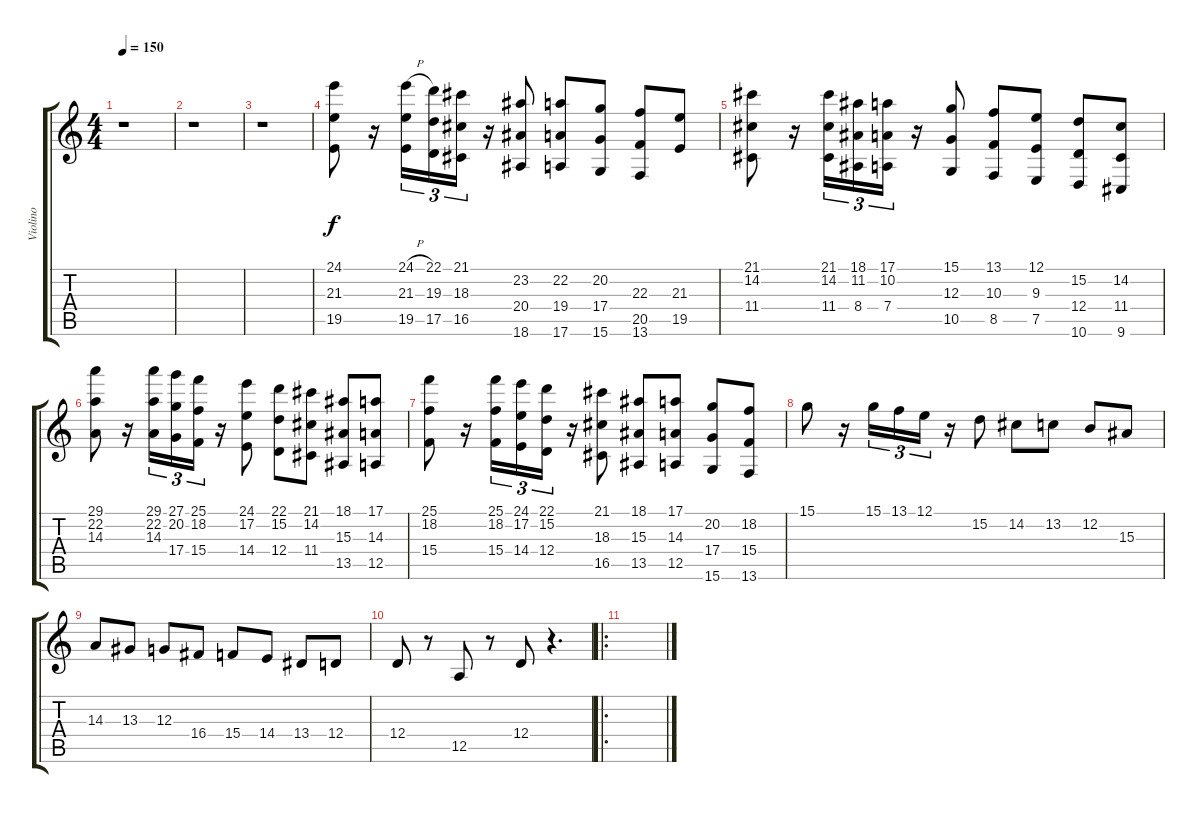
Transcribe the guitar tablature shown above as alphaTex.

\track ("Violino" "Violino") {instrument violin}
\staff {score tabs}
\tuning (E4 B3 G3 D3 A2 E2) {hide}
\ts (4 4)
\tempo 150
\clef g2
\ks c
r.1{dy f instrument violin} |
r.1 |
r.1 |
(24.1 21.3 19.5).8 r.16 (24.1{h} 21.3 19.5).16{tu (3 2)} (22.1 19.3 17.5).16{tu (3 2)} (21.1 18.3 16.5).16{tu (3 2)} r.16 (23.2 20.4 18.6).8 (22.2 19.4 17.6).8 (20.2 17.4 15.6).8 (22.3 20.5 13.6).8 (21.3 19.5).8 |
(21.1 14.2 11.4).8 r.16 (21.1 14.2 11.4).16{tu (3 2)} (18.1 11.2 8.4).16{tu (3 2)} (17.1 10.2 7.4).16{tu (3 2)} r.16 (15.1 12.3 10.5).8 (13.1 10.3 8.5).8 (12.1 9.3 7.5).8 (15.2 12.4 10.6).8 (14.2 11.4 9.6).8 |
(29.1 22.2 14.3).8 r.16 (29.1 22.2 14.3).16{tu (3 2)} (27.1 20.2 17.4).16{tu (3 2)} (25.1 18.2 15.4).16{tu (3 2)} r.16 (24.1 17.2 14.4).8 (22.1 15.2 12.4).8 (21.1 14.2 11.4).8 (18.1 15.3 13.5).8 (17.1 14.3 12.5).8 |
(25.1 18.2 15.4).8 r.16 (25.1 18.2 15.4).16{tu (3 2)} (24.1 17.2 14.4).16{tu (3 2)} (22.1 15.2 12.4).16{tu (3 2)} r.16 (21.1 18.3 16.5).8 (18.1 15.3 13.5).8 (17.1 14.3 12.5).8 (20.2 17.4 15.6).8 (18.2 15.4 13.6).8 |
15.1.8 r.16 15.1.16{tu (3 2)} 13.1.16{tu (3 2)} 12.1.16{tu (3 2)} r.16 15.2.8 14.2.8 13.2.8 12.2.8 15.3.8 |
14.3.8 13.3.8 12.3.8 16.4.8 15.4.8 14.4.8 13.4.8 12.4.8 |
12.4.8 r.8 12.5.8 r.8 12.4.8 r.4{d} |
\ro
